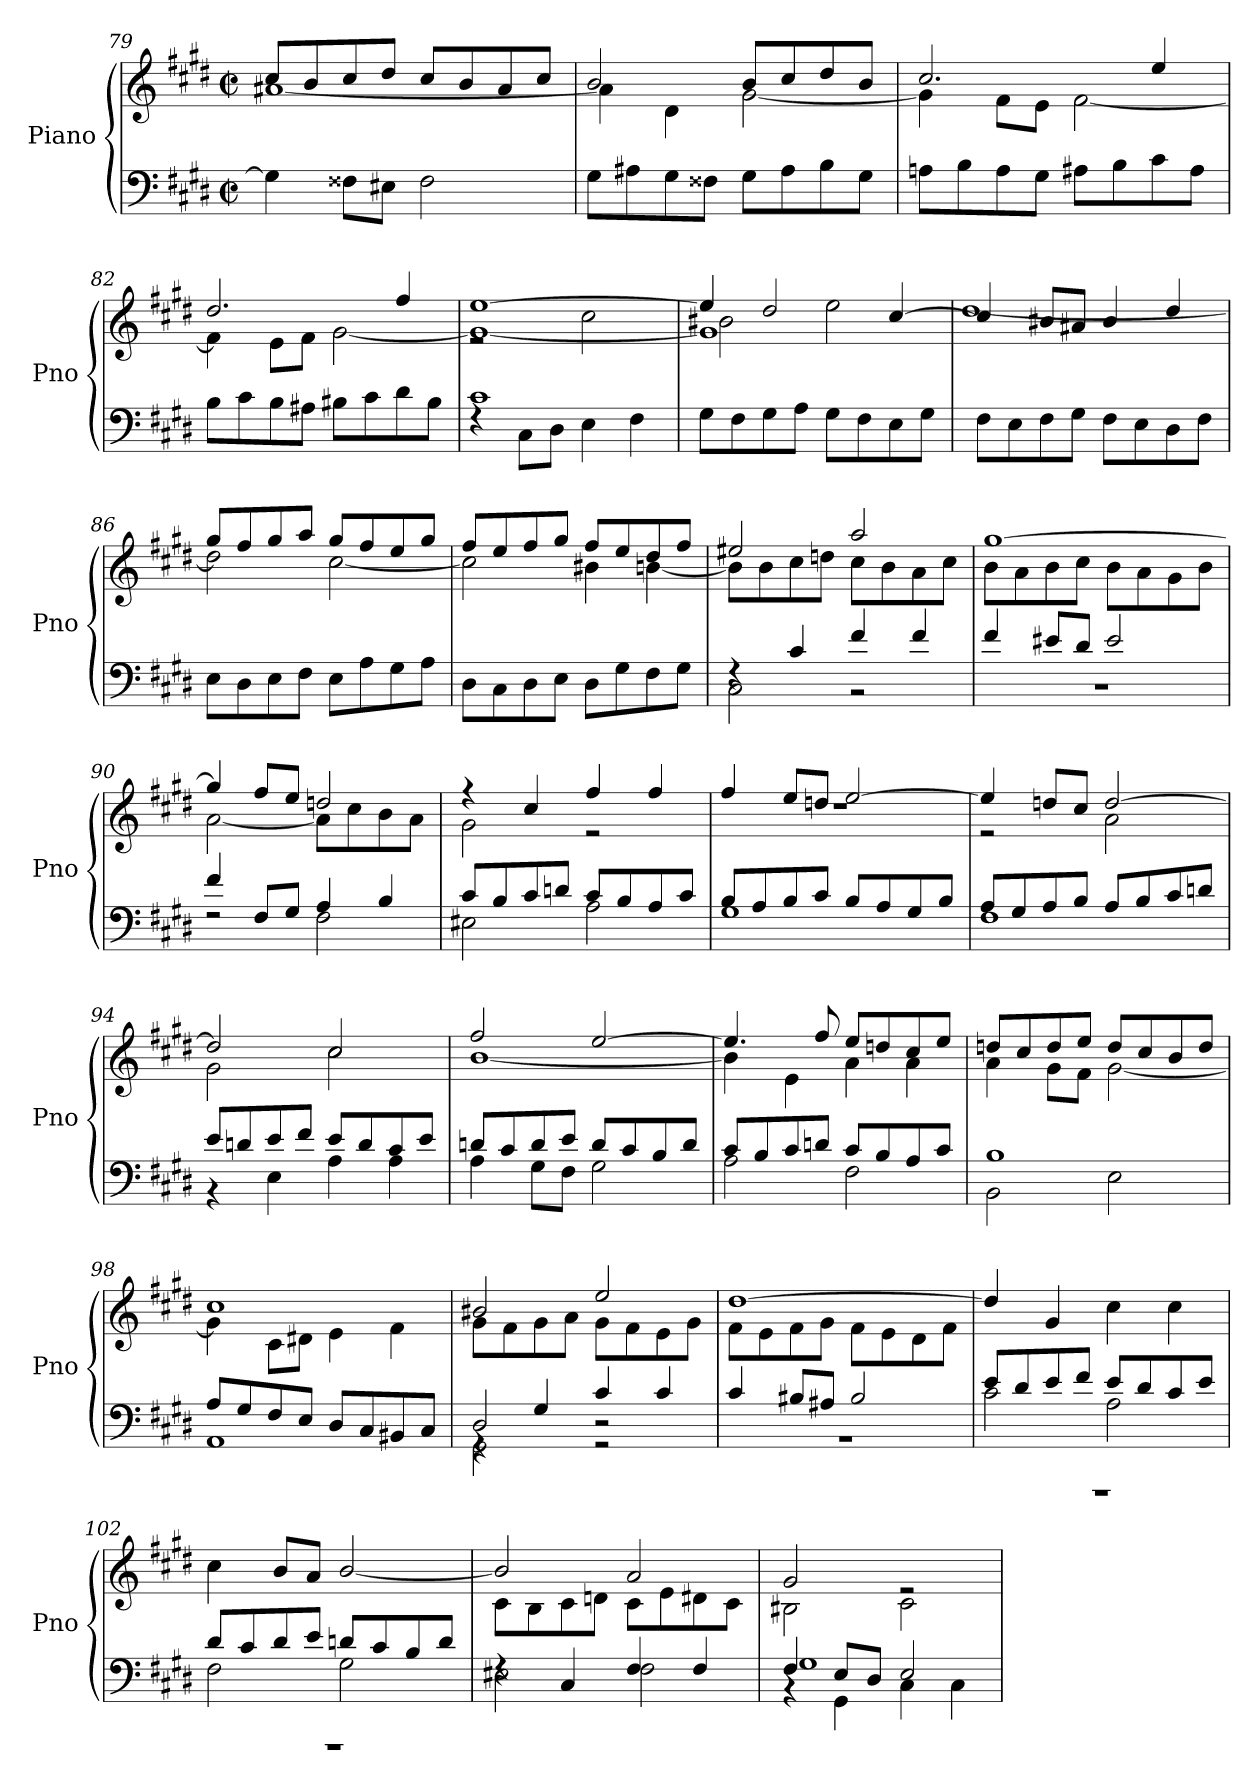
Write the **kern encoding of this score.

**kern	**kern
*part1	*part1
*staff2	*staff1
*I"Piano	*
*I'Pno	*
!!LO:LB:g=z
*clefF4	*clefG2
*k[f#c#g#d#]	*k[f#c#g#d#]
*M4/4	*M4/4
*met(c|)	*met(c|)
=79	=79
*	*^
4G#\]	8cc#/L	[1a#X
.	8b/	.
8F##X\L	8cc#/	.
8E#X\J	8dd#/J	.
2F##\	8cc#/L	.
.	8b/	.
.	8a#/	.
.	8cc#/J	.
=80	=80	=80
8G#\L	2b/	4a#\]
8A#X\	.	.
8G#\	.	4d#\
8F##X\J	.	.
8G#\L	8b/L	[2g#\
8A#\	8cc#/	.
8B\	8dd#/	.
8G#\J	8b/J	.
=81	=81	=81
8An\L	2.cc#/	4g#\]
8B\	.	.
8A\	.	8f#\L
8G#\J	.	8e\J
8A#X\L	.	[2f#\
8B\	.	.
8c#\	4ee/	.
8A#\J	.	.
=82	=82	=82
8B\L	2.dd#/	4f#\]
8c#\	.	.
8B\	.	8e\L
8A#X\J	.	8f#\J
8B#X\L	.	[2g#\
8c#\	.	.
8d#\	4ff#/	.
8B#\J	.	.
!!LO:LB:g=z
=83	=83	=83
*^	*	*^
1c#	4rF	[1ee	1g#_	2re
.	8C#\L	.	.	.
.	8D#\J	.	.	.
.	4E\	.	.	2cc#\
.	4F#\	.	.	.
*v	*v	*	*	*
=84	=84	=84	=84
8G#\L	4ee/]	1g#]	2b#X\
8F#\	.	.	.
8G#\	2dd#/	.	.
8A\J	.	.	.
8G#\L	.	.	2ee\
8F#\	.	.	.
8E\	[4cc#/	.	.
8G#\J	.	.	.
*	*	*v	*v
=85	=85	=85
8F#\L	4cc#/]	[1dd#
8E\	.	.
8F#\	8b#X/L	.
8G#\J	8a#X/J	.
8F#\L	4b#/	.
8E\	.	.
8D#\	4dd#/	.
8F#\J	.	.
=86	=86	=86
8E\L	8gg#/L	2dd#\]
8D#\	8ff#/	.
8E\	8gg#/	.
8F#\J	8aa/J	.
8E\L	8gg#/L	[2cc#\
8A\	8ff#/	.
8G#\	8ee/	.
8A\J	8gg#/J	.
!!LO:PB:g=z	!!
=87	=87	=87
8D#\L	8ff#/L	2cc#\]
8C#\	8ee/	.
8D#\	8ff#/	.
8E\J	8gg#/J	.
8D#\L	8ff#/L	4b#X\
8G#\	8ee/	.
8F#\	8dd#/	[4bn\
8G#\J	8ff#/J	.
=88	=88	=88
*^	*	*
4rF	2C#\	2ee#X/	8b\L]
.	.	.	8b\
4c#/	.	.	8cc#\
.	.	.	8ddn\J
4f#/	2r	2aa/	8cc#\L
.	.	.	8b\
4f#/	.	.	8a\
.	.	.	8cc#\J
=89	=89	=89	=89
4f#/	1r	[1gg#	8b\L
.	.	.	8a\
8e#X/L	.	.	8b\
8d#/J	.	.	8cc#\J
2e#/	.	.	8b\L
.	.	.	8a\
.	.	.	8g#\
.	.	.	8b\J
=90	=90	=90	=90
4f#/	2rF	4gg#/]	[2a\
8F#/L	.	8ff#/L	.
8G#/J	.	8ee/J	.
4A/	2F#\	2ddn/	8a\L]
.	.	.	8cc#\
4B/	.	.	8b\
.	.	.	8a\J
!!LO:LB:g=z	!!
=91	=91	=91	=91
8c#/L	2E#X\	4r	2g#\
8B/	.	.	.
8c#/	.	4cc#/	.
8dn/J	.	.	.
8c#/L	2A\	4ff#/	2r
8B/	.	.	.
8A/	.	4ff#/	.
8c#/J	.	.	.
=92	=92	=92	=92
8B/L	1G#	4ff#/	1rdd
8A/	.	.	.
8B/	.	8ee/L	.
8c#/J	.	8ddn/J	.
8B/L	.	[2ee/	.
8A/	.	.	.
8G#/	.	.	.
8B/J	.	.	.
=93	=93	=93	=93
8A/L	1F#	4ee/]	2r
8G#/	.	.	.
8A/	.	8ddn/L	.
8B/J	.	8cc#/J	.
8A/L	.	[2dd/	2a\
8B/	.	.	.
8c#/	.	.	.
8dn/J	.	.	.
=94	=94	=94	=94
8e/L	4r	2dd/]	2g#\
8dn/	.	.	.
8e/	4E\	.	.
8f#/J	.	.	.
8e/L	4A\	2cc#/	2cc#\
8d/	.	.	.
8c#/	4A\	.	.
8e/J	.	.	.
!!LO:LB:g=z	!!
=95	=95	=95	=95
8dn/L	4A\	2ff#/	[1b
8c#/	.	.	.
8d/	8G#\L	.	.
8e/J	8F#\J	.	.
8d/L	2G#\	[2ee/	.
8c#/	.	.	.
8B/	.	.	.
8d/J	.	.	.
=96	=96	=96	=96
8c#/L	2A\	4.ee/]	4b\]
8B/	.	.	.
8c#/	.	.	4e\
8dn/J	.	8ff#/	.
8c#/L	2F#\	8ee/L	4a\
8B/	.	8ddn/	.
8A/	.	8cc#/	4a\
8c#/J	.	8ee/J	.
=97	=97	=97	=97
1B	2BB\	8ddn/L	4a\
.	.	8cc#/	.
.	.	8dd/	8g#\L
.	.	8ee/J	8f#\J
.	2E\	8dd/L	[2g#\
.	.	8cc#/	.
.	.	8b/	.
.	.	8dd/J	.
=98	=98	=98	=98
8A/L	1AA	1cc#	4g#\]
8G#/	.	.	.
8F#/	.	.	8c#\L
8E/J	.	.	8d#X\J
8D#/L	.	.	4e\
8C#/	.	.	.
8BB#X/	.	.	4f#\
8C#/J	.	.	.
!!LO:LB:g=z	!!
=99	=99	=99	=99
*	*^	*	*
2D#/	2GG#\	4rGG	2b#X/	8g#\L
.	.	.	.	8f#\
.	.	4G#/	.	8g#\
.	.	.	.	8a\J
2rGG	2r	4c#/	2ee/	8g#\L
.	.	.	.	8f#\
.	.	4c#/	.	8e\
.	.	.	.	8g#\J
*	*v	*v	*	*
=100	=100	=100	=100
4c#/	1rBB	[1dd#	8f#\L
.	.	.	8e\
8B#X/L	.	.	8f#\
8A#X/J	.	.	8g#\J
2B#/	.	.	8f#\L
.	.	.	8e\
.	.	.	8d#\
.	.	.	8f#\J
*	*	*v	*v
=101	=101	=101
*	*^	*
8e/L	2c#\	1rFFF	4dd#/]
8d#/	.	.	.
8e/	.	.	4g#/
8f#/J	.	.	.
8e/L	2A\	.	4cc#\
8d#/	.	.	.
8c#/	.	.	4cc#\
8e/J	.	.	.
=102	=102	=102	=102
8d#/L	2F#\	1rFFF	4cc#\
8c#/	.	.	.
8d#/	.	.	8b/L
8e/J	.	.	8a/J
8dn/L	2G#\	.	[2b/
8c#/	.	.	.
8B/	.	.	.
8d/J	.	.	.
*	*v	*v	*
!!LO:PB:g=z
=103	=103	=103
*	*	*^
4rF	2E#X\	2b/]	8c#\L
.	.	.	8B\
4C#/	.	.	8c#\
.	.	.	8dn\J
4F#/	2F#\	2a/	8c#\L
.	.	.	8e\
4F#/	.	.	8d#X\
.	.	.	8c#\J
=104	=104	=104	=104
*	*^	*	*
4F#/	4rBB	1G#	2g#/	2B#X\
8E/L	4GG#\	.	.	.
8D#/J	.	.	.	.
2E/	4C#\	.	2re	2c#\
.	4C#\	.	.	.
*v	*v	*v	*	*
*	*v	*v
=	=
*-	*-
